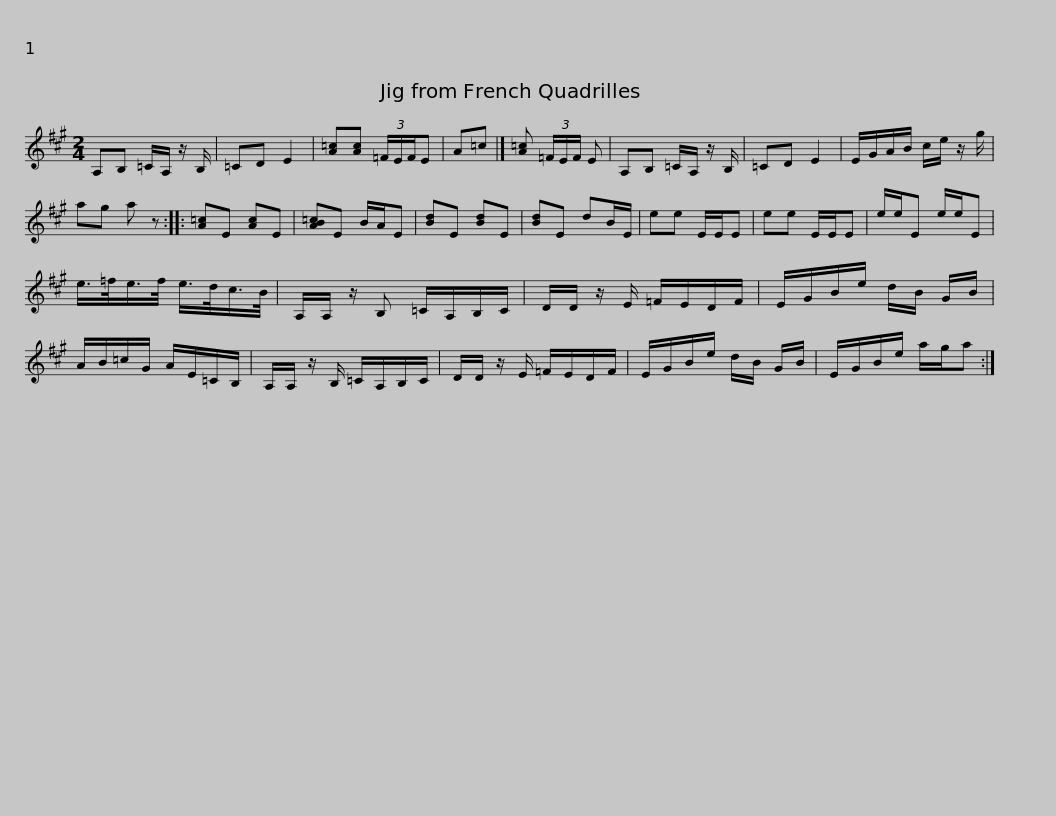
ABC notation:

X:1
L:1/8
M:2/4
I:linebreak $
K:A
V:1 treble
V:1
 A,B, =C/A,/ z/ B,/ | =CD E2 | [A=c][Ac] (3=F/E/F/E | A=c |] [A=c] (3=F/E/F/ E | %5
 A,B, =C/A,/ z/ B,/ | =CD E2 |$ E/G/A/B/ c/e/ z/ g/ | ag a z :: [A=c]E [Ac]E | %10
 [AB=c]E B/A/E | [Bd]E [Bd]E | [Bd]E dB/E/ | ee E/E/E | ee E/E/E |$ %15
 e/e/E e/e/E | e/>=f/e/>f/ e/>d/c/>B/ | A,/A,/ z/ B, =C/A,/B,/C/ | D/D/ z/ E/ =F/E/D/F/ | E/G/B/e/ d/B/ G/B/ |$ %20
 A/B/=c/G/ A/E/=C/B,/ | A,/A,/ z/ B,/ =C/A,/B,/C/ | D/D/ z/ E/ =F/E/D/F/ | E/G/B/e/ d/B/ G/B/ | E/G/B/e/ a/g/a :| %25
